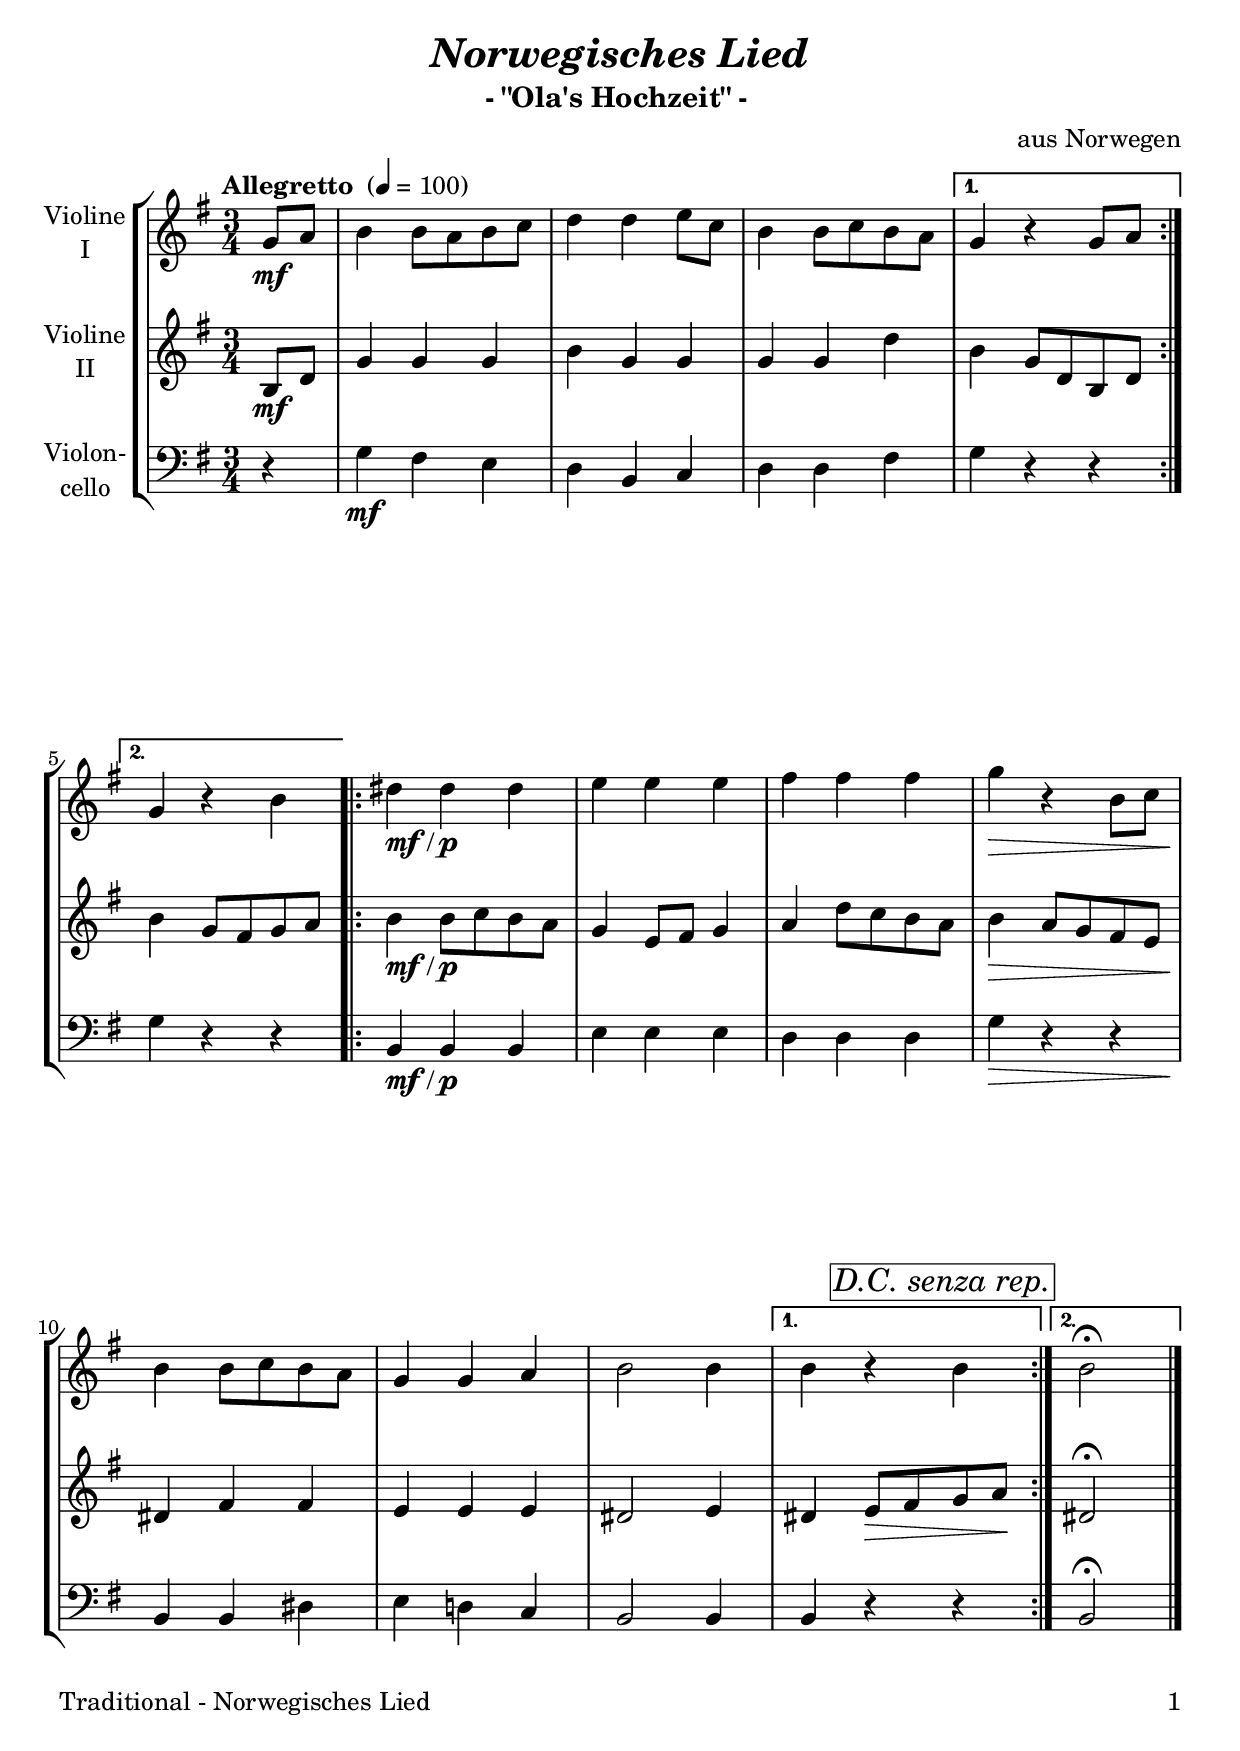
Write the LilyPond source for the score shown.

\version "2.20.2"
\include "deutsch.ly"
  
#(set-global-staff-size 22)

\header {
  title     = \markup \bold \italic "Norwegisches Lied"
  subtitle  = "- \"Ola's Hochzeit\" - "
  composer  = "aus Norwegen"
%  arranger  = ""
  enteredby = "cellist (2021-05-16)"
  piece     = ""
}

voiceconsts = {
  \key g \major
  \time 3/4
  \clef "treble"
% \numericTimeSignature
  \compressEmptyMeasures
  % Set default beaming for all staves
%  \set Timing.beamExceptions = #'()
%  \set Timing.baseMoment     = #(ly:make-moment 1 4)
%  \set Timing.beatStructure  = #'(1 1 1)
  \tempo "Allegretto " 4=100
}
  
mivl = "violin"
miba = "cello"

boxa = { \bar "||" \mark \markup \box \italic "A" \key g \major }
dcaf = \mark \markup \box \italic "D.C. al Fine"
dcsr = \mark \markup \box \italic "D.C. senza rep."
fine = \mark \markup \box \italic "Fine"
mfp  = \markup { \dynamic mf "/" \dynamic p }
rit  = \mark \markup \box \italic "rit."

va = \relative c'' {
  \voiceconsts
  
  \repeat volta 2 {
    \partial 4 g8\mf a
    h4 h8 a h c
    d4 d e8 c
    h4 h8 c h a
  }
  \alternative {
    { g4 r g8 a }
    { g4 r h }
  }

  \repeat volta 2 {
    dis_\mfp dis dis
    e e e
    fis fis fis
    g\> r h,8 c
    h4\! h8 c h a

    g4 g a
    h2 h4
  }
  \alternative {
    { h r \dcsr h }
    { h2\fermata }
  } \bar "|."  
}

vb = \relative c' {
  \voiceconsts
  
  \repeat volta 2 {
    \partial 4 h8\mf d
    g4 g g
    h g g
    g g d'
  }
  \alternative {
    { h g8 d h d }
    { h'4 g8 fis g a }
  }

  \repeat volta 2 {
    h4_\mfp h8 c h a
    g4 e8 fis g4
    a d8 c h a
    h4\> a8 g fis e
    dis4\! fis fis

    e e e
    dis2 e4
  }
  \alternative {
    { dis e8\> fis \dcsr g a\! }
    { dis,2\fermata }
  } \bar "|."  
}

vc = \relative c' {
  \voiceconsts
  \clef "bass"
  
  \repeat volta 2 {
    \partial 4 r4
    g\mf fis e
    d h c
    d d fis
  }
  \alternative {
    { g r r }
    { g r r }
  }

  \repeat volta 2 {
    h,_\mfp h h
    e e e
    d d d
    g\> r r
    h,\! h dis

    e d! c
    h2 h4
  }
  \alternative {
    { h r \dcsr r }
    { h2\fermata }
  } \bar "|."  
}


music = \new StaffGroup <<
      \new Staff {
	\set Staff.midiInstrument = \mivl
	\set Staff.instrumentName = \markup \center-column { "Violine" "I" }
	\transpose g g { \va }
      }
      
      \new Staff {
	\set Staff.midiInstrument = \mivl
	\set Staff.instrumentName = \markup \center-column { "Violine" "II" }
	\transpose g g { \vb }
      }
      
      \new Staff {
	\set Staff.midiInstrument = \miba
	\set Staff.instrumentName = \markup \center-column { "Violon-" "cello" }
	\transpose g g { \vc }
      }
>>

\book {
   \paper {
    print-page-number = ##t
    print-first-page-number = ##t
    ragged-last-bottom = ##f
    oddHeaderMarkup = \markup \null
    evenHeaderMarkup = \markup \null
    oddFooterMarkup = \markup {
      \fill-line {
        \on-the-fly #print-page-number-check-first
        "Traditional - Norwegisches Lied" \fromproperty #'page:page-number-string
      }
    }
    evenFooterMarkup = \oddFooterMarkup
  } \score {
    \music
    \layout {}
  }

  \score {
    \unfoldRepeats \music

    \midi {
      \context {
        \Score
      }
    }
  }
}